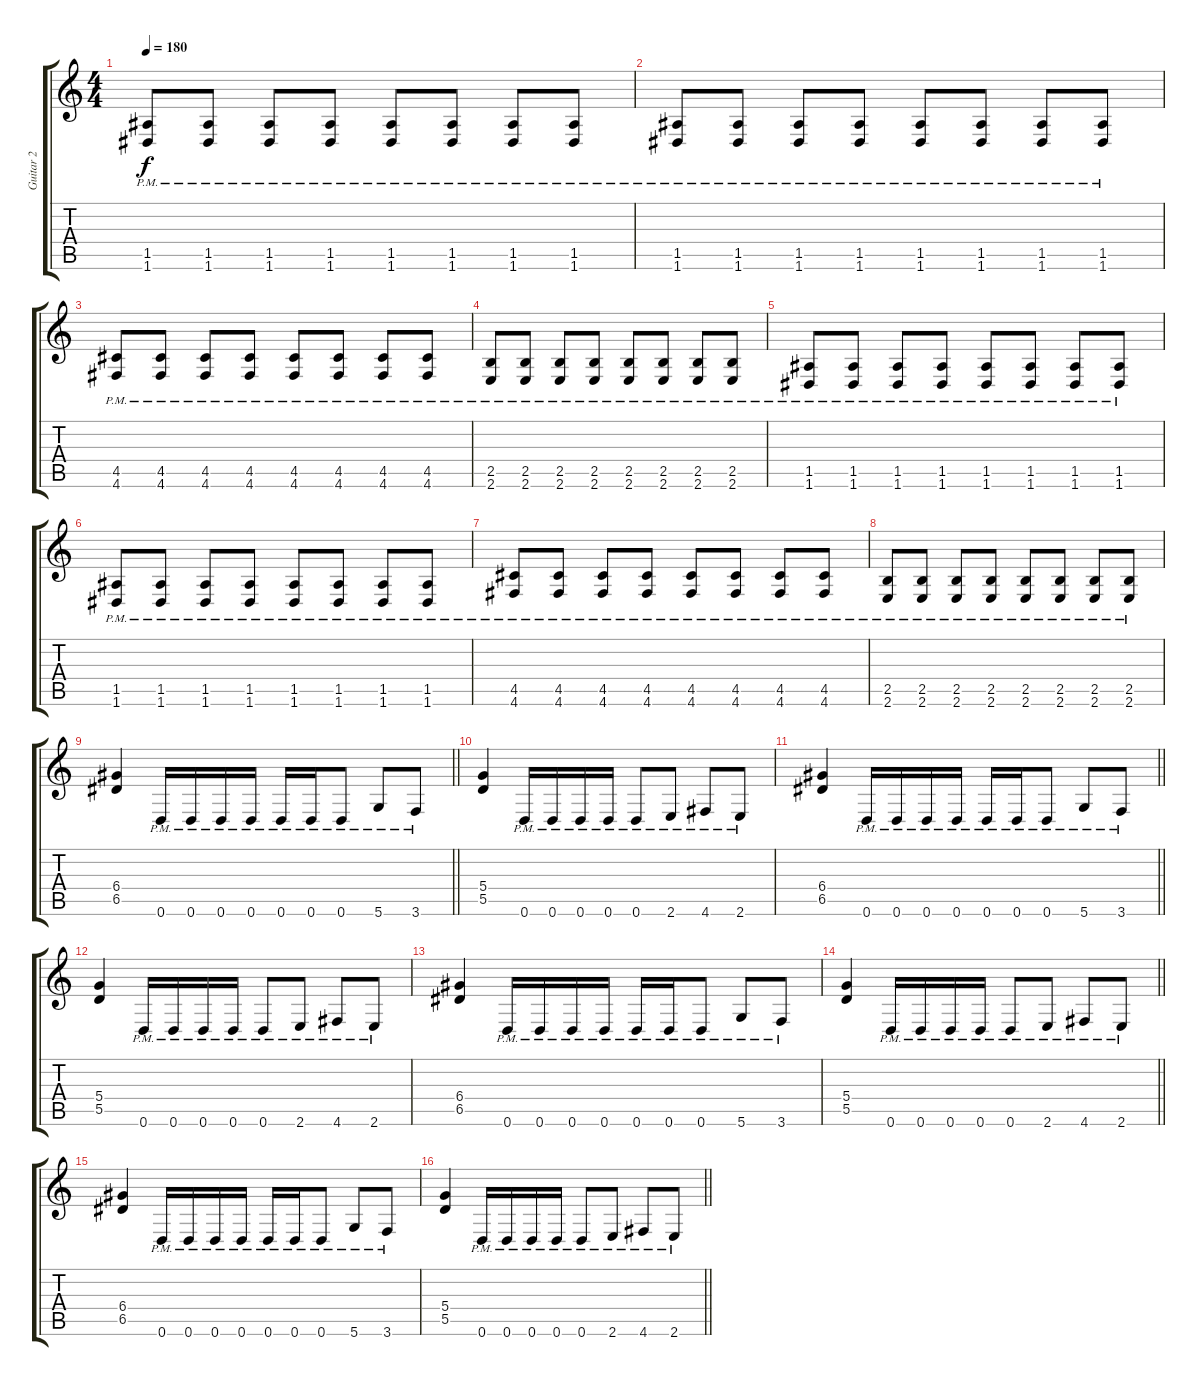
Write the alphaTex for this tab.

\track ("Guitar 2" "Guitar 2") {instrument overdrivenguitar}
\staff {score tabs}
\tuning (E4 B3 G3 D3 A2 D2) {hide}
\ts (4 4)
\tempo 180
\clef g2
\ks c
(1.5{pm} 1.6{pm}).8{dy f} (1.5{pm} 1.6{pm}).8 (1.5{pm} 1.6{pm}).8 (1.5{pm} 1.6{pm}).8 (1.5{pm} 1.6{pm}).8 (1.5{pm} 1.6{pm}).8 (1.5{pm} 1.6{pm}).8 (1.5{pm} 1.6{pm}).8 |
(1.5{pm} 1.6{pm}).8 (1.5{pm} 1.6{pm}).8 (1.5{pm} 1.6{pm}).8 (1.5{pm} 1.6{pm}).8 (1.5{pm} 1.6{pm}).8 (1.5{pm} 1.6{pm}).8 (1.5{pm} 1.6{pm}).8 (1.5{pm} 1.6{pm}).8 |
(4.5{pm} 4.6{pm}).8 (4.5{pm} 4.6{pm}).8 (4.5{pm} 4.6{pm}).8 (4.5{pm} 4.6{pm}).8 (4.5{pm} 4.6{pm}).8 (4.5{pm} 4.6{pm}).8 (4.5{pm} 4.6{pm}).8 (4.5{pm} 4.6{pm}).8 |
(2.5{pm} 2.6{pm}).8 (2.5{pm} 2.6{pm}).8 (2.5{pm} 2.6{pm}).8 (2.5{pm} 2.6{pm}).8 (2.5{pm} 2.6{pm}).8 (2.5{pm} 2.6{pm}).8 (2.5{pm} 2.6{pm}).8 (2.5{pm} 2.6{pm}).8 |
(1.5{pm} 1.6{pm}).8 (1.5{pm} 1.6{pm}).8 (1.5{pm} 1.6{pm}).8 (1.5{pm} 1.6{pm}).8 (1.5{pm} 1.6{pm}).8 (1.5{pm} 1.6{pm}).8 (1.5{pm} 1.6{pm}).8 (1.5{pm} 1.6{pm}).8 |
(1.5{pm} 1.6{pm}).8 (1.5{pm} 1.6{pm}).8 (1.5{pm} 1.6{pm}).8 (1.5{pm} 1.6{pm}).8 (1.5{pm} 1.6{pm}).8 (1.5{pm} 1.6{pm}).8 (1.5{pm} 1.6{pm}).8 (1.5{pm} 1.6{pm}).8 |
(4.5{pm} 4.6{pm}).8 (4.5{pm} 4.6{pm}).8 (4.5{pm} 4.6{pm}).8 (4.5{pm} 4.6{pm}).8 (4.5{pm} 4.6{pm}).8 (4.5{pm} 4.6{pm}).8 (4.5{pm} 4.6{pm}).8 (4.5{pm} 4.6{pm}).8 |
(2.5{pm} 2.6{pm}).8 (2.5{pm} 2.6{pm}).8 (2.5{pm} 2.6{pm}).8 (2.5{pm} 2.6{pm}).8 (2.5{pm} 2.6{pm}).8 (2.5{pm} 2.6{pm}).8 (2.5{pm} 2.6{pm}).8 (2.5{pm} 2.6{pm}).8 |
\barLineRight lightlight
(6.4 6.5).4 0.6{pm}.16 0.6{pm}.16 0.6{pm}.16 0.6{pm}.16 0.6{pm}.16 0.6{pm}.16 0.6{pm}.8 5.6{pm}.8 3.6{pm}.8 |
(5.4 5.5).4 0.6{pm}.16 0.6{pm}.16 0.6{pm}.16 0.6{pm}.16 0.6{pm}.8 2.6{pm}.8 4.6{pm}.8 2.6{pm}.8 |
\barLineRight lightlight
(6.4 6.5).4 0.6{pm}.16 0.6{pm}.16 0.6{pm}.16 0.6{pm}.16 0.6{pm}.16 0.6{pm}.16 0.6{pm}.8 5.6{pm}.8 3.6{pm}.8 |
(5.4 5.5).4 0.6{pm}.16 0.6{pm}.16 0.6{pm}.16 0.6{pm}.16 0.6{pm}.8 2.6{pm}.8 4.6{pm}.8 2.6{pm}.8 |
(6.4 6.5).4 0.6{pm}.16 0.6{pm}.16 0.6{pm}.16 0.6{pm}.16 0.6{pm}.16 0.6{pm}.16 0.6{pm}.8 5.6{pm}.8 3.6{pm}.8 |
\barLineRight lightlight
(5.4 5.5).4 0.6{pm}.16 0.6{pm}.16 0.6{pm}.16 0.6{pm}.16 0.6{pm}.8 2.6{pm}.8 4.6{pm}.8 2.6{pm}.8 |
(6.4 6.5).4 0.6{pm}.16 0.6{pm}.16 0.6{pm}.16 0.6{pm}.16 0.6{pm}.16 0.6{pm}.16 0.6{pm}.8 5.6{pm}.8 3.6{pm}.8 |
\barLineRight lightlight
(5.4 5.5).4 0.6{pm}.16 0.6{pm}.16 0.6{pm}.16 0.6{pm}.16 0.6{pm}.8 2.6{pm}.8 4.6{pm}.8 2.6{pm}.8
